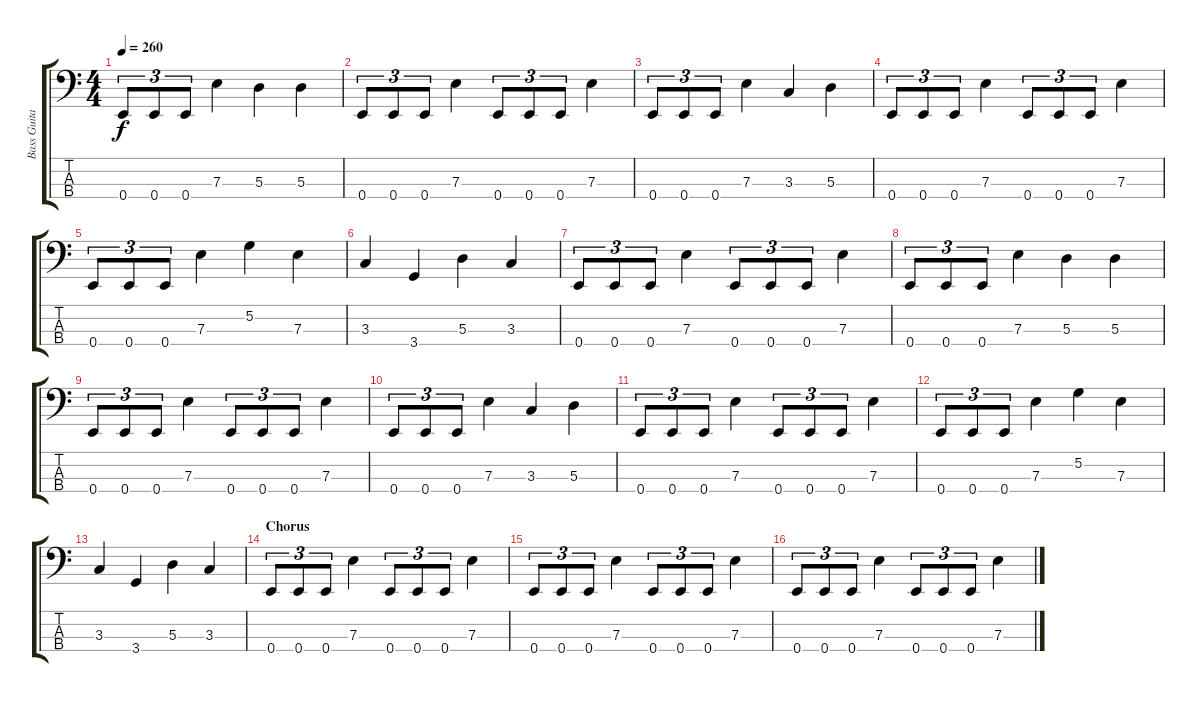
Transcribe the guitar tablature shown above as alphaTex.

\track ("Bass Guitar (Dave Ellefson)" "Bass Guita") {instrument electricbasspick}
\staff {score tabs}
\tuning (G2 D2 A1 E1) {hide}
\ts (4 4)
\tempo 260
\clef f4
\ks c
0.4.8{tu (3 2) dy f} 0.4.8{tu (3 2)} 0.4.8{tu (3 2)} 7.3.4 5.3.4 5.3.4 |
0.4.8{tu (3 2)} 0.4.8{tu (3 2)} 0.4.8{tu (3 2)} 7.3.4 0.4.8{tu (3 2)} 0.4.8{tu (3 2)} 0.4.8{tu (3 2)} 7.3.4 |
0.4.8{tu (3 2)} 0.4.8{tu (3 2)} 0.4.8{tu (3 2)} 7.3.4 3.3.4 5.3.4 |
0.4.8{tu (3 2)} 0.4.8{tu (3 2)} 0.4.8{tu (3 2)} 7.3.4 0.4.8{tu (3 2)} 0.4.8{tu (3 2)} 0.4.8{tu (3 2)} 7.3.4 |
0.4.8{tu (3 2)} 0.4.8{tu (3 2)} 0.4.8{tu (3 2)} 7.3.4 5.2.4 7.3.4 |
3.3.4 3.4.4 5.3.4 3.3.4 |
0.4.8{tu (3 2)} 0.4.8{tu (3 2)} 0.4.8{tu (3 2)} 7.3.4 0.4.8{tu (3 2)} 0.4.8{tu (3 2)} 0.4.8{tu (3 2)} 7.3.4 |
0.4.8{tu (3 2)} 0.4.8{tu (3 2)} 0.4.8{tu (3 2)} 7.3.4 5.3.4 5.3.4 |
0.4.8{tu (3 2)} 0.4.8{tu (3 2)} 0.4.8{tu (3 2)} 7.3.4 0.4.8{tu (3 2)} 0.4.8{tu (3 2)} 0.4.8{tu (3 2)} 7.3.4 |
0.4.8{tu (3 2)} 0.4.8{tu (3 2)} 0.4.8{tu (3 2)} 7.3.4 3.3.4 5.3.4 |
0.4.8{tu (3 2)} 0.4.8{tu (3 2)} 0.4.8{tu (3 2)} 7.3.4 0.4.8{tu (3 2)} 0.4.8{tu (3 2)} 0.4.8{tu (3 2)} 7.3.4 |
0.4.8{tu (3 2)} 0.4.8{tu (3 2)} 0.4.8{tu (3 2)} 7.3.4 5.2.4 7.3.4 |
3.3.4 3.4.4 5.3.4 3.3.4 |
\section ("" "Chorus")
0.4.8{tu (3 2)} 0.4.8{tu (3 2)} 0.4.8{tu (3 2)} 7.3.4 0.4.8{tu (3 2)} 0.4.8{tu (3 2)} 0.4.8{tu (3 2)} 7.3.4 |
0.4.8{tu (3 2)} 0.4.8{tu (3 2)} 0.4.8{tu (3 2)} 7.3.4 0.4.8{tu (3 2)} 0.4.8{tu (3 2)} 0.4.8{tu (3 2)} 7.3.4 |
0.4.8{tu (3 2)} 0.4.8{tu (3 2)} 0.4.8{tu (3 2)} 7.3.4 0.4.8{tu (3 2)} 0.4.8{tu (3 2)} 0.4.8{tu (3 2)} 7.3.4
